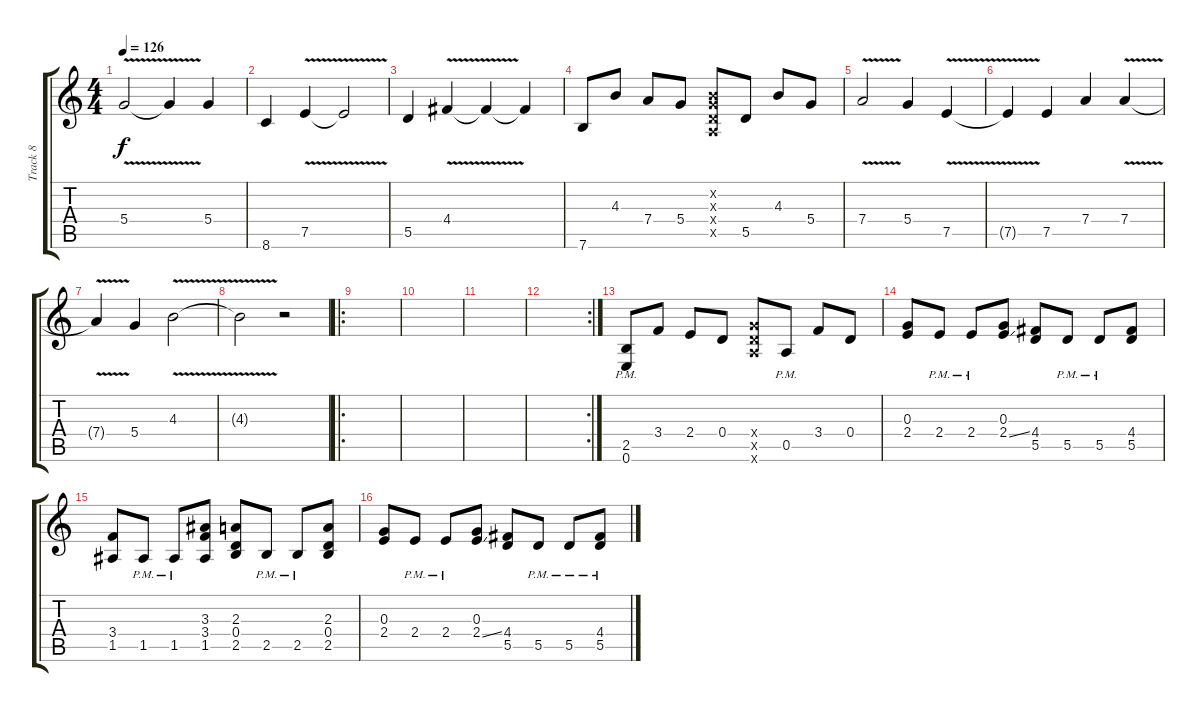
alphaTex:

\track ("Track 8" "Track 8") {instrument overdrivenguitar}
\staff {score tabs}
\tuning (E4 B3 G3 D3 A2 E2) {hide}
\ts (4 4)
\tempo 126
\clef g2
\ks c
5.4{v}.2{dy f} 5.4{t}.4 5.4.4 |
8.6.4 7.5{v}.4 7.5{t}.2 |
5.5.4 4.4{v}.4 4.4{t}.4 4.4{t}.4 |
7.6.8 4.3.8 7.4.8 5.4.8 (0.2{x} 0.3{x} 0.4{x} 0.5{x}).8 5.5.8 4.3.8 5.4.8 |
7.4{v}.2 5.4.4 7.5{v}.4 |
7.5{t}.4 7.5.4 7.4.4 7.4{v}.4 |
7.4{t}.4 5.4.4 4.3{v}.2 |
4.3{t}.2 r.2 |
\ro
|
|
|
\rc 2
|
(2.5{pm} 0.6{pm}).8 3.4.8 2.4.8 0.4.8 (5.4{x} 5.5{x} 5.6{x}).8 0.5{pm}.8 3.4.8 0.4.8 |
(0.3 2.4).8 2.4{pm}.8 2.4{pm}.8 (0.3 2.4{ss}).8 (4.4 5.5).8 5.5{pm}.8 5.5{pm}.8 (4.4 5.5).8 |
(3.4 1.5).8 1.5{pm}.8 1.5{pm}.8 (3.3 3.4 1.5).8 (2.3 0.4 2.5).8 2.5{pm}.8 2.5{pm}.8 (2.3 0.4 2.5).8 |
(0.3 2.4).8 2.4{pm}.8 2.4{pm}.8 (0.3 2.4{ss}).8 (4.4 5.5).8 5.5{pm}.8 5.5{pm}.8 (4.4 5.5{pm}).8
